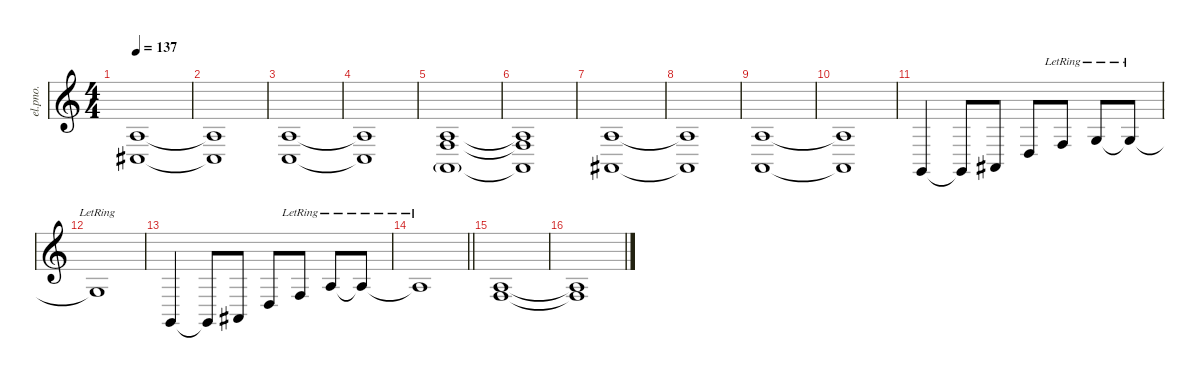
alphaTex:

\defaultSystemsLayout 4
\hideDynamics
\bracketExtendMode nobrackets
\otherSystemsTrackNameOrientation horizontal
\track ("Per Wiberg" "el.pno.") {instrument electricgrandpiano}
\staff {score}
\tuning (E4 B3 G3 D3 A2 E2)
\ts (4 4)
\tempo 137
\clef g2
\ks c
(2.3 4.5{acc #}).1{dy f beam Up} |
(2.3{t} 4.5{t acc #}).1{beam Up} |
(2.3 3.5).1{beam Up} |
(2.3{t} 3.5{t}).1{beam Up} |
(2.3 3.4 0.5{g}).1{beam Up} |
(2.3{t} 3.4{t} 0.5{t}).1{beam Up} |
(2.3 1.5{acc #}).1{beam Up} |
(2.3{t} 1.5{t acc #}).1{beam Up} |
(2.3 0.5).1{beam Up} |
(2.3{t} 0.5{t}).1{beam Up} |
3.6.4{beam Up} 3.6{t}.8{beam Up} 1.5{acc #}.8{beam Up} 0.4.8{beam Up} 3.4{lr}.8{beam Up} 0.3{lr}.8{beam Up} 0.3{lr t}.8{beam Up} |
0.3{lr t}.1{beam Up} |
3.6.4{beam Up} 3.6{t}.8{beam Up} 1.5{acc #}.8{beam Up} 0.4.8{beam Up} 3.4{lr}.8{beam Up} 2.3{lr}.8{beam Up} 2.3{lr t}.8{beam Up} |
\barLineRight lightlight
2.3{lr t}.1{beam Up} |
\section ("" "")
(2.3 3.4).1{instrument harpsichord beam Up} |
(2.3{t} 3.4{t}).1{beam Up}
